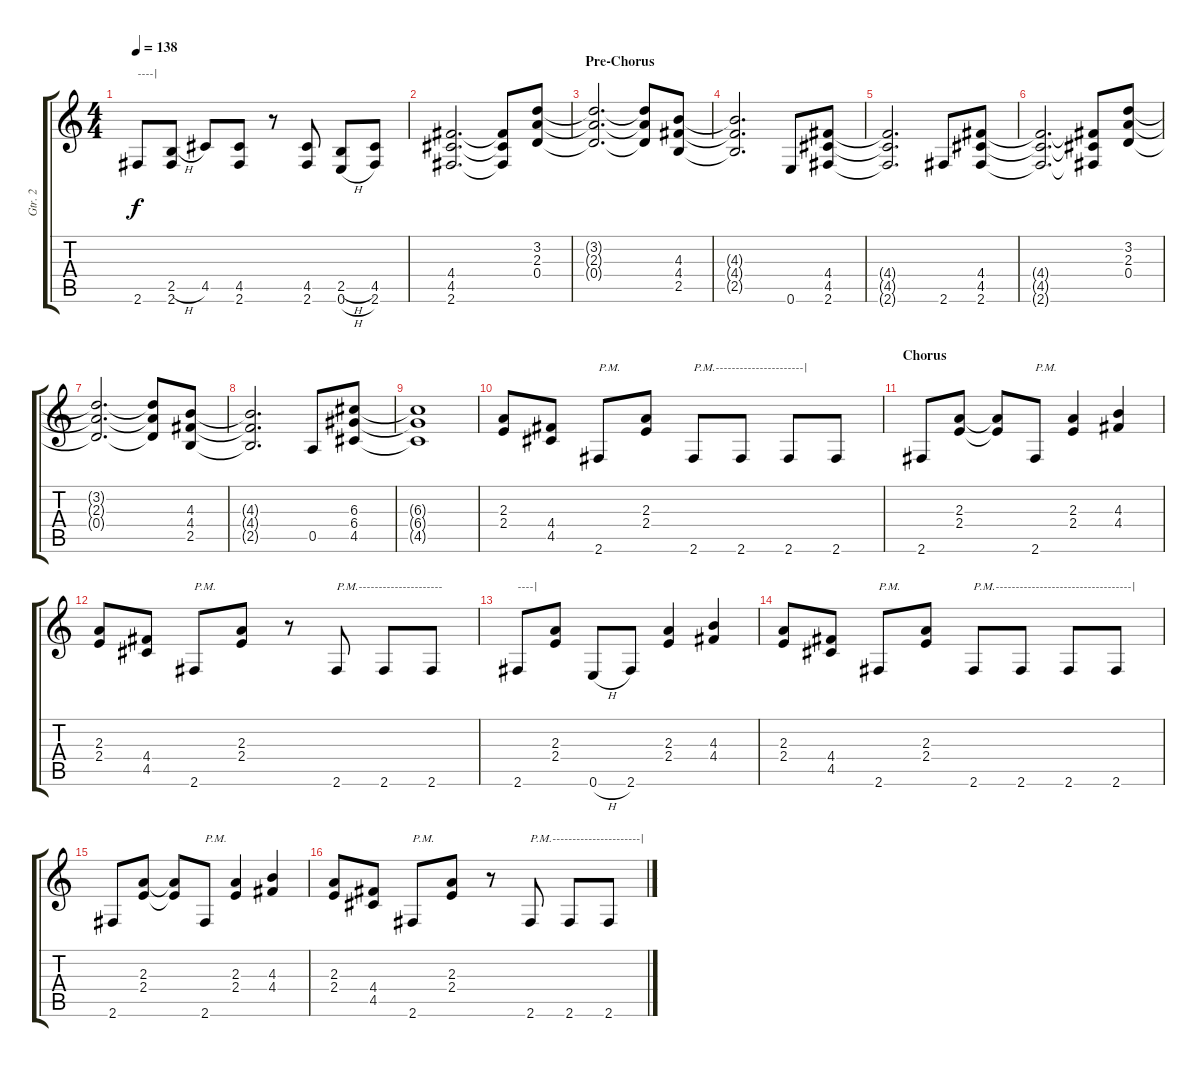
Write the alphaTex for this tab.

\track ("Gtr. 2" "Gtr. 2") {instrument overdrivenguitar}
\staff {score tabs}
\tuning (E4 B3 G3 D3 A2 E2) {hide}
\ts (4 4)
\tempo 138
\clef g2
\ks c
2.6.8{txt "----|" dy f} (2.5{h} 2.6).8 4.5.8 (4.5 2.6).8 r.8 (4.5 2.6).8 (2.5{h} 0.6{h}).8 (4.5 2.6).8 |
(4.4 4.5 2.6).2{d} (4.4{t} 4.5{t} 2.6{t}).8 (3.2 2.3 0.4).8 |
\section ("" "Pre-Chorus")
(3.2{t} 2.3{t} 0.4{t}).2{d} (3.2{t} 2.3{t} 0.4{t}).8 (4.3 4.4 2.5).8 |
(4.3{t} 4.4{t} 2.5{t}).2{d} 0.6.8 (4.4 4.5 2.6).8 |
(4.4{t} 4.5{t} 2.6{t}).2{d} 2.6.8 (4.4 4.5 2.6).8 |
(4.4{t} 4.5{t} 2.6{t}).2{d} (4.4{t} 4.5{t} 2.6{t}).8 (3.2 2.3 0.4).8 |
(3.2{t} 2.3{t} 0.4{t}).2{d} (3.2{t} 2.3{t} 0.4{t}).8 (4.3 4.4 2.5).8 |
(4.3{t} 4.4{t} 2.5{t}).2{d} 0.5.8 (6.3 6.4 4.5).8 |
(6.3{t} 6.4{t} 4.5{t}).1 |
(2.3 2.4).8 (4.4 4.5).8 2.6.8{txt "P.M."} (2.3 2.4).8 2.6.8{txt "P.M.----------------------|"} 2.6.8 2.6.8 2.6.8 |
\section ("" "Chorus")
2.6.8 (2.3 2.4).8 (2.3{t} 2.4{t}).8 2.6.8{txt "P.M."} (2.3 2.4).4 (4.3 4.4).4 |
(2.3 2.4).8 (4.4 4.5).8 2.6.8{txt "P.M."} (2.3 2.4).8 r.8 2.6.8{txt "P.M.---------------------"} 2.6.8 2.6.8 |
2.6.8{txt "----|"} (2.3 2.4).8 0.6{h}.8 2.6.8 (2.3 2.4).4 (4.3 4.4).4 |
(2.3 2.4).8 (4.4 4.5).8 2.6.8{txt "P.M."} (2.3 2.4).8 2.6.8{txt "P.M.----------------------------------|"} 2.6.8 2.6.8 2.6.8 |
2.6.8 (2.3 2.4).8 (2.3{t} 2.4{t}).8 2.6.8{txt "P.M."} (2.3 2.4).4 (4.3 4.4).4 |
(2.3 2.4).8 (4.4 4.5).8 2.6.8{txt "P.M."} (2.3 2.4).8 r.8 2.6.8{txt "P.M.----------------------|"} 2.6.8 2.6.8
